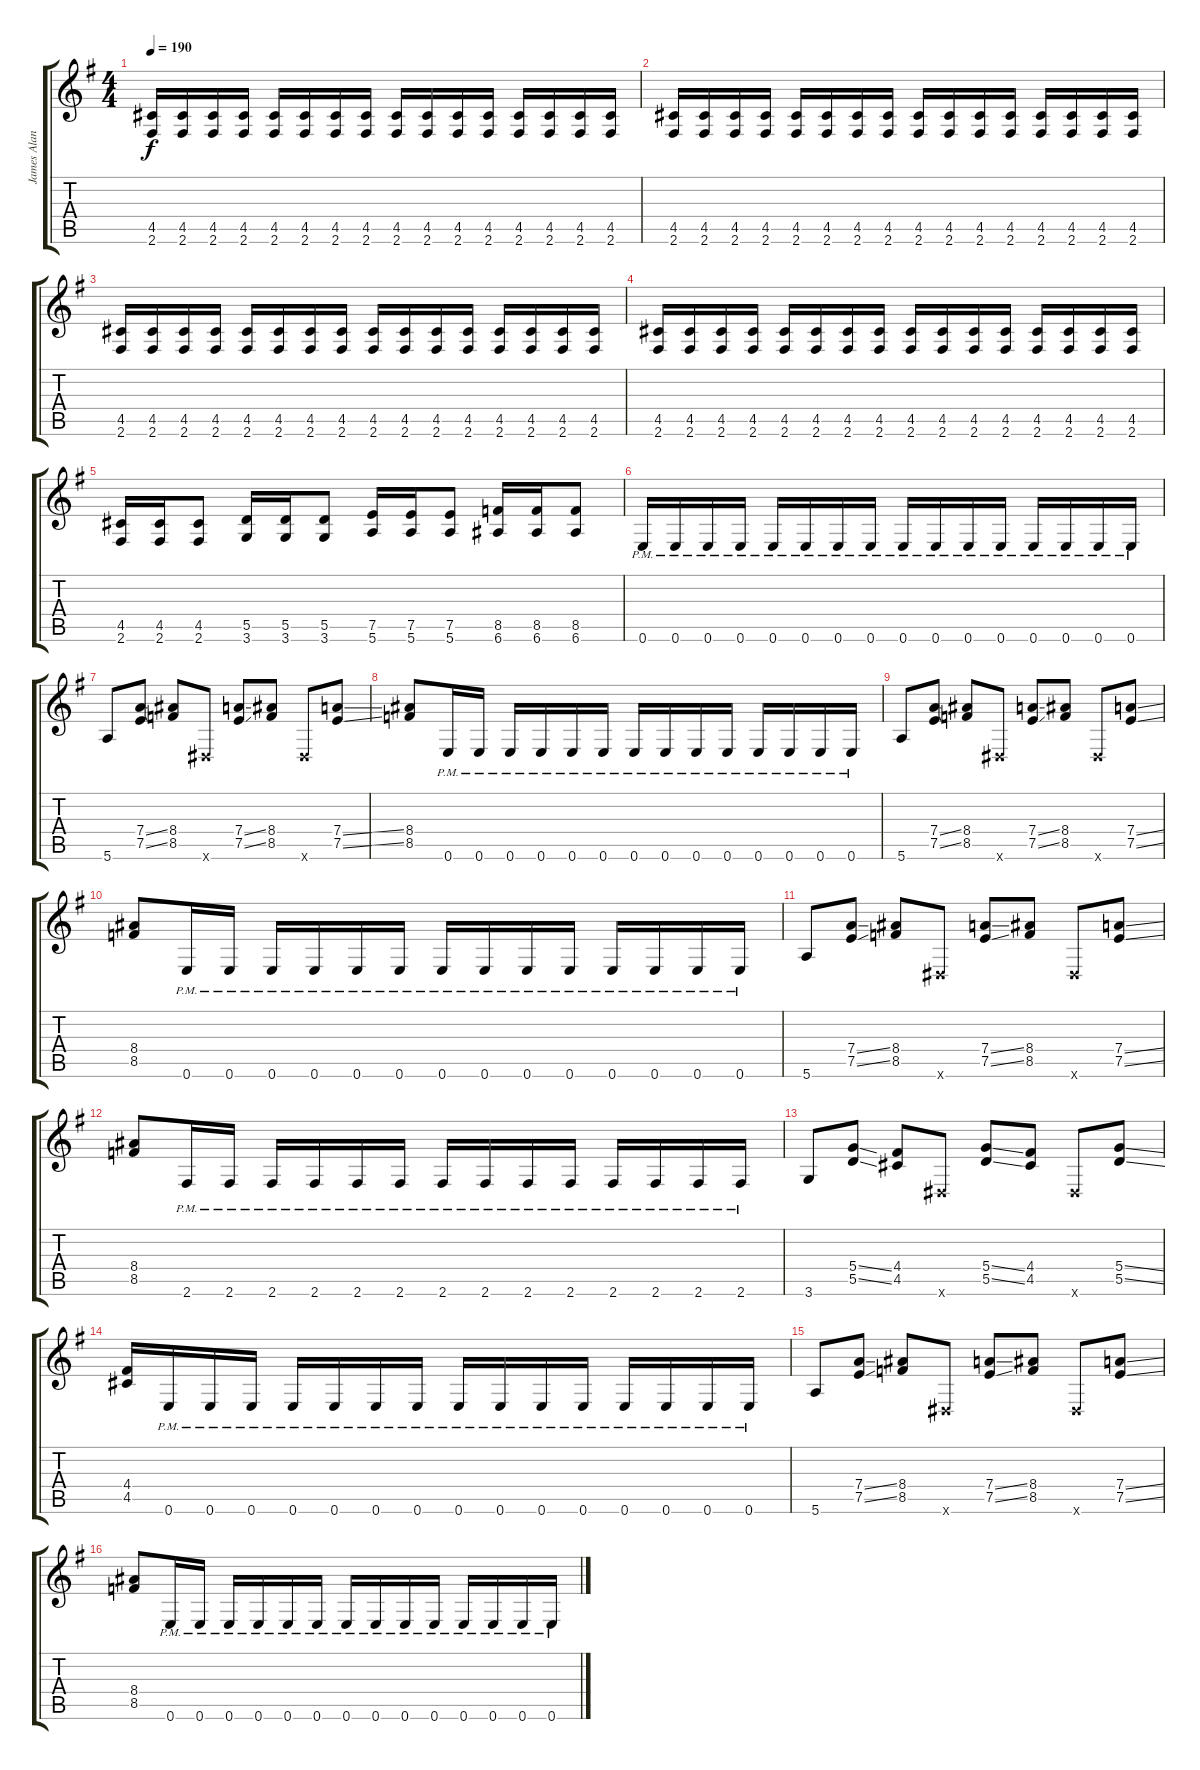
\track ("James Alan Hetfield - Rhythm Guitar" "James Alan") {instrument distortionguitar}
\staff {score tabs}
\tuning (E4 B3 G3 D3 A2 E2) {hide}
\ts (4 4)
\tempo 190
\clef g2
\ks eminor
(4.5 2.6).16{dy f} (4.5 2.6).16 (4.5 2.6).16 (4.5 2.6).16 (4.5 2.6).16 (4.5 2.6).16 (4.5 2.6).16 (4.5 2.6).16 (4.5 2.6).16 (4.5 2.6).16 (4.5 2.6).16 (4.5 2.6).16 (4.5 2.6).16 (4.5 2.6).16 (4.5 2.6).16 (4.5 2.6).16 |
(4.5 2.6).16 (4.5 2.6).16 (4.5 2.6).16 (4.5 2.6).16 (4.5 2.6).16 (4.5 2.6).16 (4.5 2.6).16 (4.5 2.6).16 (4.5 2.6).16 (4.5 2.6).16 (4.5 2.6).16 (4.5 2.6).16 (4.5 2.6).16 (4.5 2.6).16 (4.5 2.6).16 (4.5 2.6).16 |
(4.5 2.6).16 (4.5 2.6).16 (4.5 2.6).16 (4.5 2.6).16 (4.5 2.6).16 (4.5 2.6).16 (4.5 2.6).16 (4.5 2.6).16 (4.5 2.6).16 (4.5 2.6).16 (4.5 2.6).16 (4.5 2.6).16 (4.5 2.6).16 (4.5 2.6).16 (4.5 2.6).16 (4.5 2.6).16 |
(4.5 2.6).16 (4.5 2.6).16 (4.5 2.6).16 (4.5 2.6).16 (4.5 2.6).16 (4.5 2.6).16 (4.5 2.6).16 (4.5 2.6).16 (4.5 2.6).16 (4.5 2.6).16 (4.5 2.6).16 (4.5 2.6).16 (4.5 2.6).16 (4.5 2.6).16 (4.5 2.6).16 (4.5 2.6).16 |
(4.5 2.6).16 (4.5 2.6).16 (4.5 2.6).8 (5.5 3.6).16 (5.5 3.6).16 (5.5 3.6).8 (7.5 5.6).16 (7.5 5.6).16 (7.5 5.6).8 (8.5 6.6).16 (8.5 6.6).16 (8.5 6.6).8 |
0.6{pm}.16 0.6{pm}.16 0.6{pm}.16 0.6{pm}.16 0.6{pm}.16 0.6{pm}.16 0.6{pm}.16 0.6{pm}.16 0.6{pm}.16 0.6{pm}.16 0.6{pm}.16 0.6{pm}.16 0.6{pm}.16 0.6{pm}.16 0.6{pm}.16 0.6{pm}.16 |
5.6.8 (7.4{ss} 7.5{ss}).8 (8.4 8.5).8 -1.6{x}.8 (7.4{ss} 7.5{ss}).8 (8.4 8.5).8 -1.6{x}.8 (7.4{ss} 7.5{ss}).8 |
(8.4 8.5).8 0.6{pm}.16 0.6{pm}.16 0.6{pm}.16 0.6{pm}.16 0.6{pm}.16 0.6{pm}.16 0.6{pm}.16 0.6{pm}.16 0.6{pm}.16 0.6{pm}.16 0.6{pm}.16 0.6{pm}.16 0.6{pm}.16 0.6{pm}.16 |
5.6.8 (7.4{ss} 7.5{ss}).8 (8.4 8.5).8 -1.6{x}.8 (7.4{ss} 7.5{ss}).8 (8.4 8.5).8 -1.6{x}.8 (7.4{ss} 7.5{ss}).8 |
(8.4 8.5).8 0.6{pm}.16 0.6{pm}.16 0.6{pm}.16 0.6{pm}.16 0.6{pm}.16 0.6{pm}.16 0.6{pm}.16 0.6{pm}.16 0.6{pm}.16 0.6{pm}.16 0.6{pm}.16 0.6{pm}.16 0.6{pm}.16 0.6{pm}.16 |
5.6.8 (7.4{ss} 7.5{ss}).8 (8.4 8.5).8 -1.6{x}.8 (7.4{ss} 7.5{ss}).8 (8.4 8.5).8 -1.6{x}.8 (7.4{ss} 7.5{ss}).8 |
(8.4 8.5).8 2.6{pm}.16 2.6{pm}.16 2.6{pm}.16 2.6{pm}.16 2.6{pm}.16 2.6{pm}.16 2.6{pm}.16 2.6{pm}.16 2.6{pm}.16 2.6{pm}.16 2.6{pm}.16 2.6{pm}.16 2.6{pm}.16 2.6{pm}.16 |
3.6.8 (5.4{ss} 5.5{ss}).8 (4.4 4.5).8 -1.6{x}.8 (5.4{ss} 5.5{ss}).8 (4.4 4.5).8 -1.6{x}.8 (5.4{ss} 5.5{ss}).8 |
(4.4 4.5).16 0.6{pm}.16 0.6{pm}.16 0.6{pm}.16 0.6{pm}.16 0.6{pm}.16 0.6{pm}.16 0.6{pm}.16 0.6{pm}.16 0.6{pm}.16 0.6{pm}.16 0.6{pm}.16 0.6{pm}.16 0.6{pm}.16 0.6{pm}.16 0.6{pm}.16 |
5.6.8 (7.4{ss} 7.5{ss}).8 (8.4 8.5).8 -1.6{x}.8 (7.4{ss} 7.5{ss}).8 (8.4 8.5).8 -1.6{x}.8 (7.4{ss} 7.5{ss}).8 |
(8.4 8.5).8 0.6{pm}.16 0.6{pm}.16 0.6{pm}.16 0.6{pm}.16 0.6{pm}.16 0.6{pm}.16 0.6{pm}.16 0.6{pm}.16 0.6{pm}.16 0.6{pm}.16 0.6{pm}.16 0.6{pm}.16 0.6{pm}.16 0.6{pm}.16
